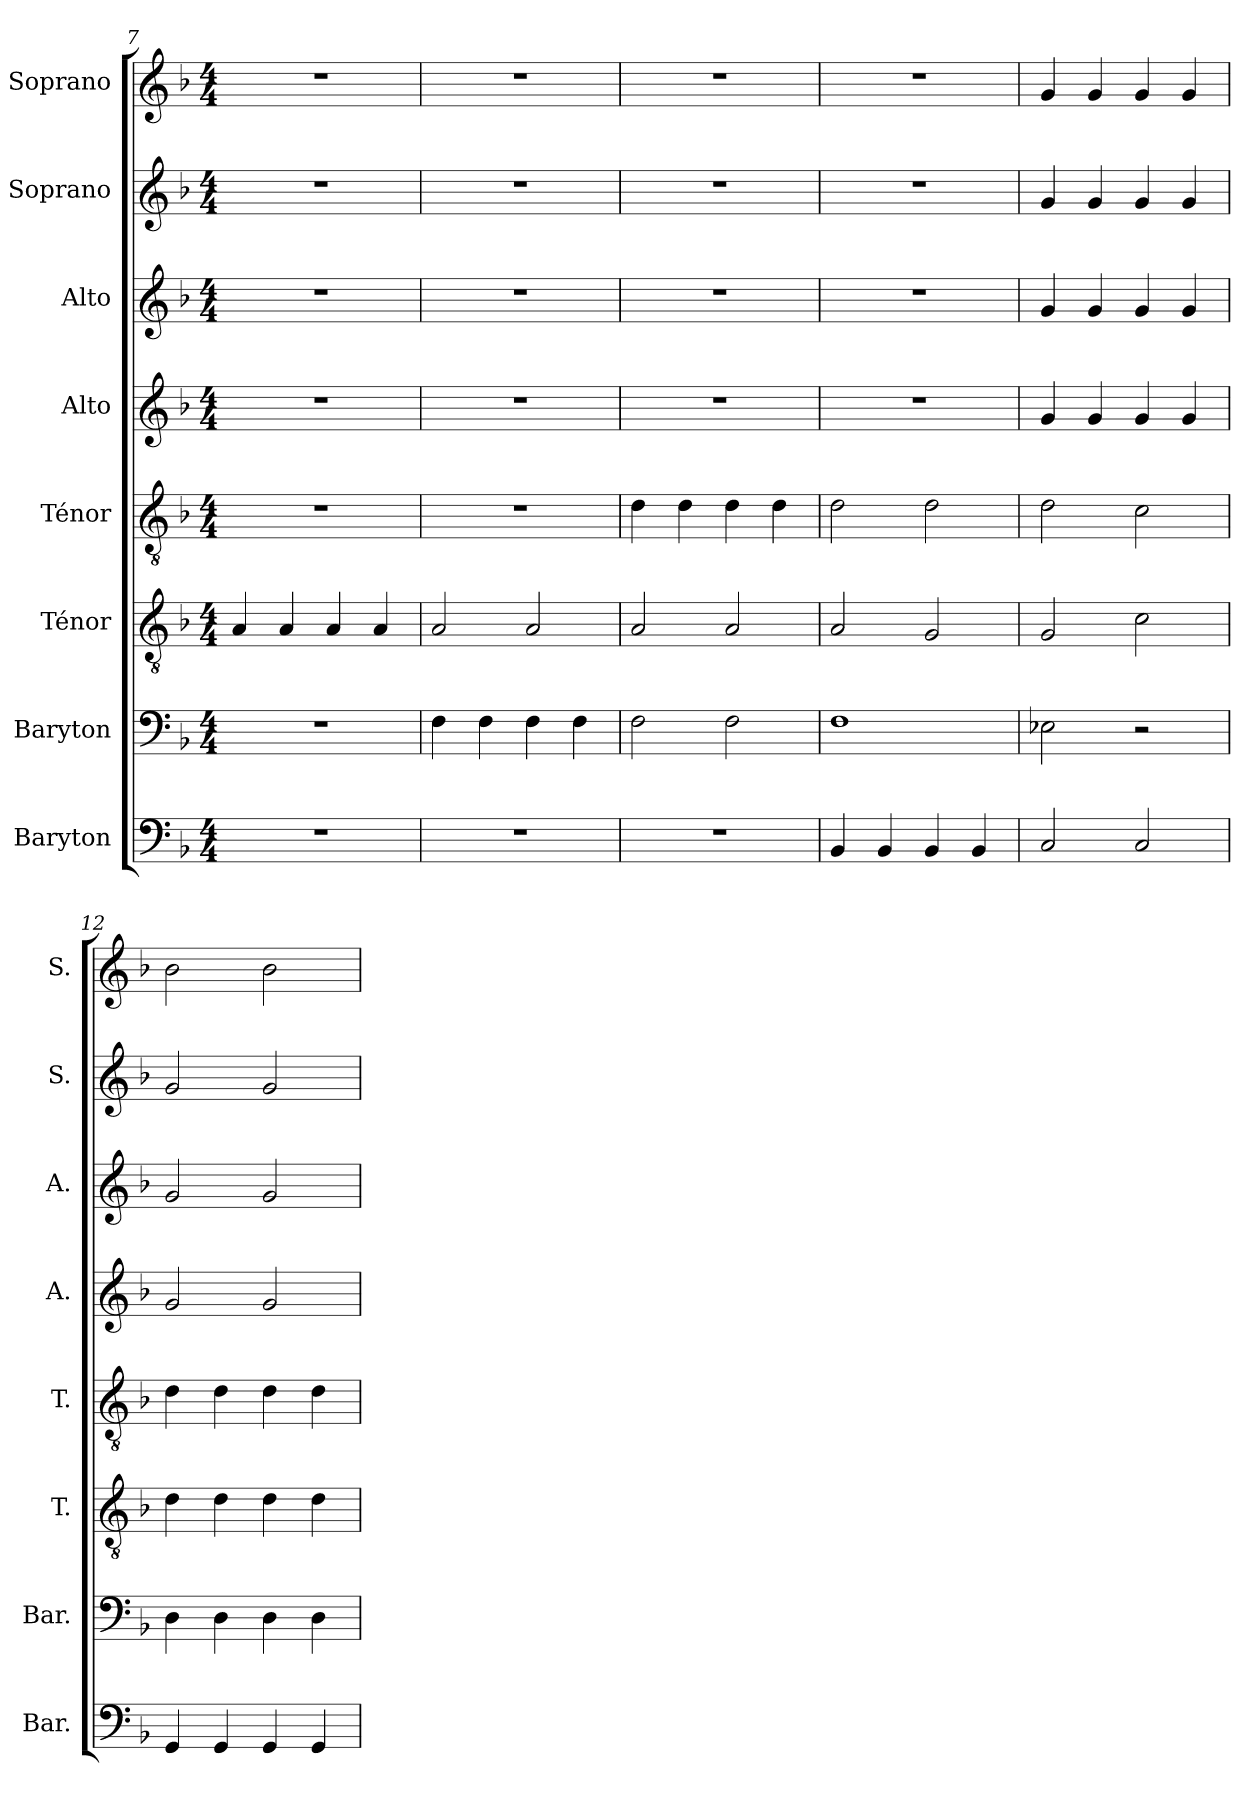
**kern	**kern	**kern	**kern	**kern	**kern	**kern	**kern
*part8	*part7	*part6	*part5	*part4	*part3	*part2	*part1
*staff8	*staff7	*staff6	*staff5	*staff4	*staff3	*staff2	*staff1
*I"Baryton	*I"Baryton	*I"Ténor	*I"Ténor	*I"Alto	*I"Alto	*I"Soprano	*I"Soprano
*I'Bar.	*I'Bar.	*I'T.	*I'T.	*I'A.	*I'A.	*I'S.	*I'S.
!!LO:PB:g=z
*clefF4	*clefF4	*clefGv2	*clefGv2	*clefG2	*clefG2	*clefG2	*clefG2
*k[b-]	*k[b-]	*k[b-]	*k[b-]	*k[b-]	*k[b-]	*k[b-]	*k[b-]
*M4/4	*M4/4	*M4/4	*M4/4	*M4/4	*M4/4	*M4/4	*M4/4
=7	=7	=7	=7	=7	=7	=7	=7
1r	1r	4A/	1r	1r	1r	1r	1r
.	.	4A/	.	.	.	.	.
.	.	4A/	.	.	.	.	.
.	.	4A/	.	.	.	.	.
=8	=8	=8	=8	=8	=8	=8	=8
1r	4F\	2A/	1r	1r	1r	1r	1r
.	4F\	.	.	.	.	.	.
.	4F\	2A/	.	.	.	.	.
.	4F\	.	.	.	.	.	.
=9	=9	=9	=9	=9	=9	=9	=9
1r	2F\	2A/	4d\	1r	1r	1r	1r
.	.	.	4d\	.	.	.	.
.	2F\	2A/	4d\	.	.	.	.
.	.	.	4d\	.	.	.	.
=10	=10	=10	=10	=10	=10	=10	=10
4BB-/	1F	2A/	2d\	1r	1r	1r	1r
4BB-/	.	.	.	.	.	.	.
4BB-/	.	2G/	2d\	.	.	.	.
4BB-/	.	.	.	.	.	.	.
=11	=11	=11	=11	=11	=11	=11	=11
2C/	2E-X\	2G/	2d\	4g/	4g/	4g/	4g/
.	.	.	.	4g/	4g/	4g/	4g/
2C/	2r	2c\	2c\	4g/	4g/	4g/	4g/
.	.	.	.	4g/	4g/	4g/	4g/
=12	=12	=12	=12	=12	=12	=12	=12
4GG/	4D\	4d\	4d\	2g/	2g/	2g/	2b-\
4GG/	4D\	4d\	4d\	.	.	.	.
4GG/	4D\	4d\	4d\	2g/	2g/	2g/	2b-\
4GG/	4D\	4d\	4d\	.	.	.	.
=	=	=	=	=	=	=	=
*-	*-	*-	*-	*-	*-	*-	*-
